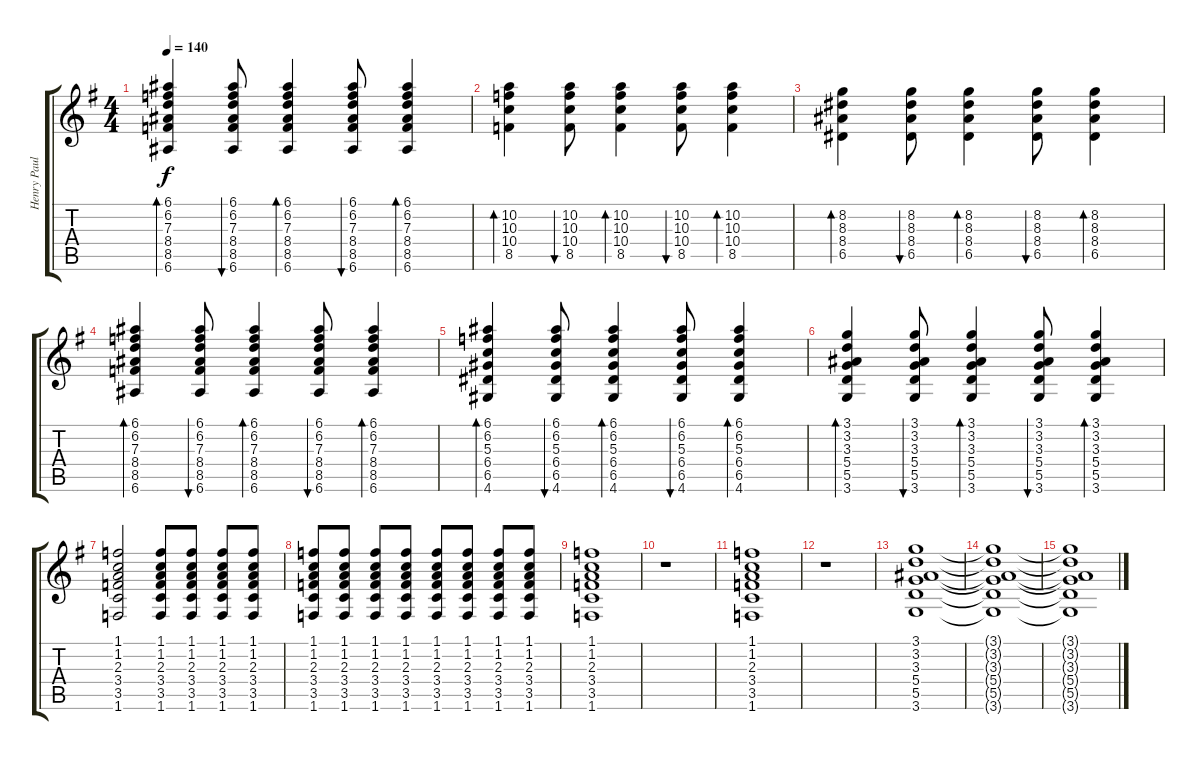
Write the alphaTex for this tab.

\track ("Henry Paul Guitar" "Henry Paul") {instrument electricguitarclean}
\staff {score tabs}
\tuning (E4 B3 G3 D3 A2 E2) {hide}
\ts (4 4)
\tempo 140
\clef g2
\ks g
(6.1 6.2 7.3 8.4 8.5 6.6).4{bd 60 dy f} (6.1 6.2 7.3 8.4 8.5 6.6).8{bu 60} (6.1 6.2 7.3 8.4 8.5 6.6).4{bd 60} (6.1 6.2 7.3 8.4 8.5 6.6).8{bu 60} (6.1 6.2 7.3 8.4 8.5 6.6).4{bd 60} |
(10.2 10.3 10.4 8.5).4{bd 30} (10.2 10.3 10.4 8.5).8{bu 60} (10.2 10.3 10.4 8.5).4{bd 60} (10.2 10.3 10.4 8.5).8{bu 60} (10.2 10.3 10.4 8.5).4{bd 60} |
(8.2 8.3 8.4 6.5).4{bd 60} (8.2 8.3 8.4 6.5).8{bu 60} (8.2 8.3 8.4 6.5).4{bd 60} (8.2 8.3 8.4 6.5).8{bu 60} (8.2 8.3 8.4 6.5).4{bd 60} |
(6.1 6.2 7.3 8.4 8.5 6.6).4{bd 60} (6.1 6.2 7.3 8.4 8.5 6.6).8{bu 60} (6.1 6.2 7.3 8.4 8.5 6.6).4{bd 60} (6.1 6.2 7.3 8.4 8.5 6.6).8{bu 60} (6.1 6.2 7.3 8.4 8.5 6.6).4{bd 60} |
(6.1 6.2 5.3 6.4 6.5 4.6).4{bd 60} (6.1 6.2 5.3 6.4 6.5 4.6).8{bu 60} (6.1 6.2 5.3 6.4 6.5 4.6).4{bd 60} (6.1 6.2 5.3 6.4 6.5 4.6).8{bu 60} (6.1 6.2 5.3 6.4 6.5 4.6).4{bd 60} |
(3.1 3.2 3.3 5.4 5.5 3.6).4{bd 60} (3.1 3.2 3.3 5.4 5.5 3.6).8{bu 60} (3.1 3.2 3.3 5.4 5.5 3.6).4{bd 60} (3.1 3.2 3.3 5.4 5.5 3.6).8{bu 60} (3.1 3.2 3.3 5.4 5.5 3.6).4{bd 60} |
(1.1 1.2 2.3 3.4 3.5 1.6).2{volume 10 instrument electricguitarclean} (1.1 1.2 2.3 3.4 3.5 1.6).8 (1.1 1.2 2.3 3.4 3.5 1.6).8 (1.1 1.2 2.3 3.4 3.5 1.6).8 (1.1 1.2 2.3 3.4 3.5 1.6).8 |
(1.1 1.2 2.3 3.4 3.5 1.6).8 (1.1 1.2 2.3 3.4 3.5 1.6).8 (1.1 1.2 2.3 3.4 3.5 1.6).8 (1.1 1.2 2.3 3.4 3.5 1.6).8 (1.1 1.2 2.3 3.4 3.5 1.6).8 (1.1 1.2 2.3 3.4 3.5 1.6).8 (1.1 1.2 2.3 3.4 3.5 1.6).8 (1.1 1.2 2.3 3.4 3.5 1.6).8 |
(1.1 1.2 2.3 3.4 3.5 1.6).1{volume 7 instrument electricguitarclean} |
r.1 |
(1.1 1.2 2.3 3.4 3.5 1.6).1 |
r.1 |
(3.1 3.2 3.3 5.4 5.5 3.6).1 |
(3.1{t} 3.2{t} 3.3{t} 5.4{t} 5.5{t} 3.6{t}).1 |
(3.1{t} 3.2{t} 3.3{t} 5.4{t} 5.5{t} 3.6{t}).1
